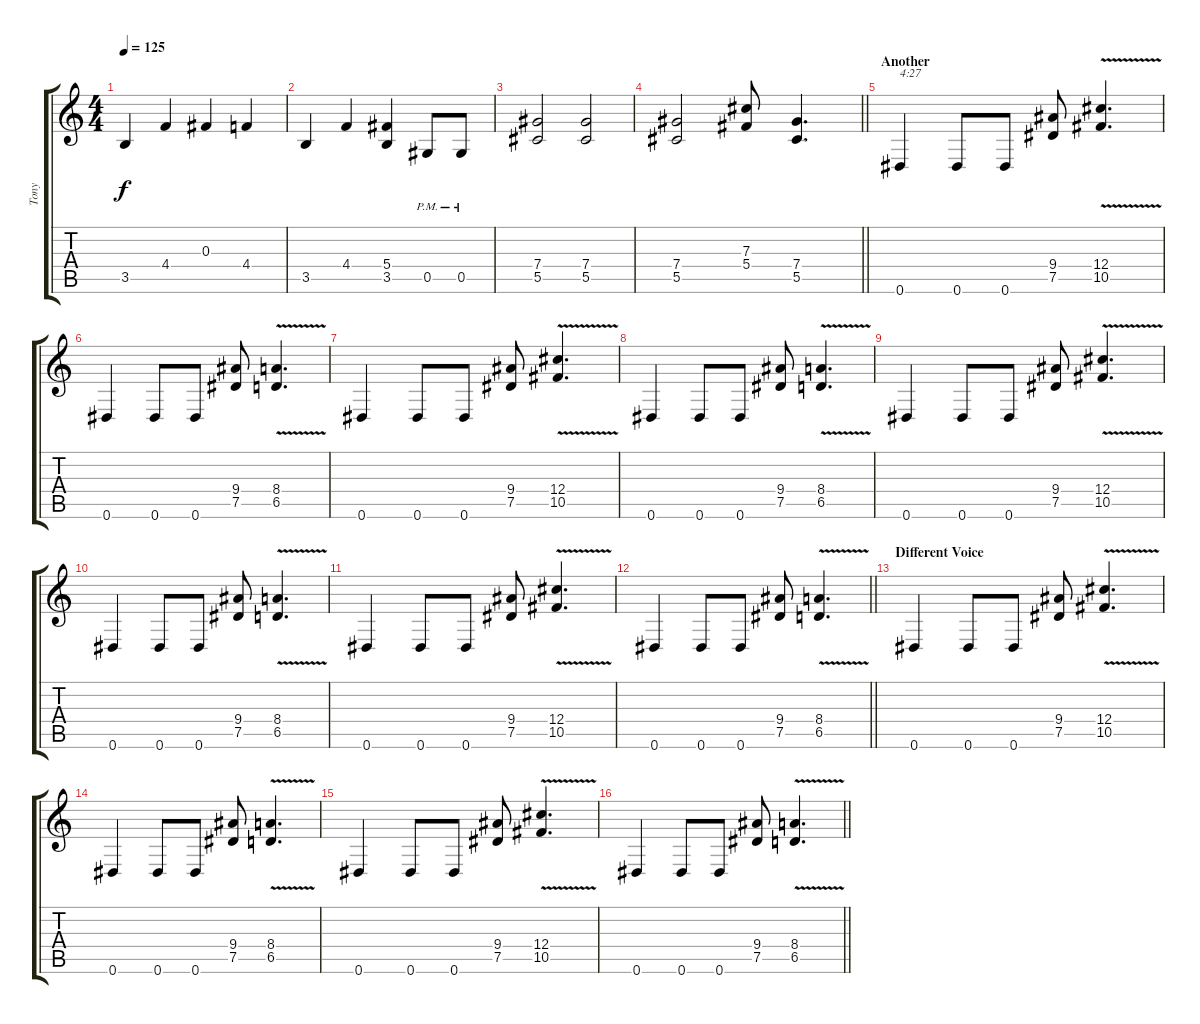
\track ("Tony" "Tony") {instrument distortionguitar}
\staff {score tabs}
\tuning (Eb4 Bb3 Gb3 Db3 Ab2 Eb2) {hide}
\ts (4 4)
\tempo 125
\clef g2
\ks c
3.5.4{dy f} 4.4.4 0.3.4 4.4.4 |
3.5.4 4.4.4 (5.4 3.5).4 0.5{pm}.8 0.5{pm}.8 |
(7.4 5.5).2 (7.4 5.5).2 |
\barLineRight lightlight
(7.4 5.5).2 (7.3 5.4).8 (7.4 5.5).4{d} |
\section ("" "Another")
0.6.4{txt "4:27"} 0.6.8 0.6.8 (9.4 7.5).8 (12.4 10.5{v}).4{d} |
0.6.4 0.6.8 0.6.8 (9.4 7.5).8 (8.4 6.5{v}).4{d} |
0.6.4 0.6.8 0.6.8 (9.4 7.5).8 (12.4 10.5{v}).4{d} |
0.6.4 0.6.8 0.6.8 (9.4 7.5).8 (8.4 6.5{v}).4{d} |
0.6.4 0.6.8 0.6.8 (9.4 7.5).8 (12.4 10.5{v}).4{d} |
0.6.4 0.6.8 0.6.8 (9.4 7.5).8 (8.4 6.5{v}).4{d} |
0.6.4 0.6.8 0.6.8 (9.4 7.5).8 (12.4 10.5{v}).4{d} |
\barLineRight lightlight
0.6.4 0.6.8 0.6.8 (9.4 7.5).8 (8.4 6.5{v}).4{d} |
\section ("" "Different Voice")
0.6.4 0.6.8 0.6.8 (9.4 7.5).8 (12.4 10.5{v}).4{d} |
0.6.4 0.6.8 0.6.8 (9.4 7.5).8 (8.4 6.5{v}).4{d} |
0.6.4 0.6.8 0.6.8 (9.4 7.5).8 (12.4 10.5{v}).4{d} |
\barLineRight lightlight
0.6.4 0.6.8 0.6.8 (9.4 7.5).8 (8.4 6.5{v}).4{d}
